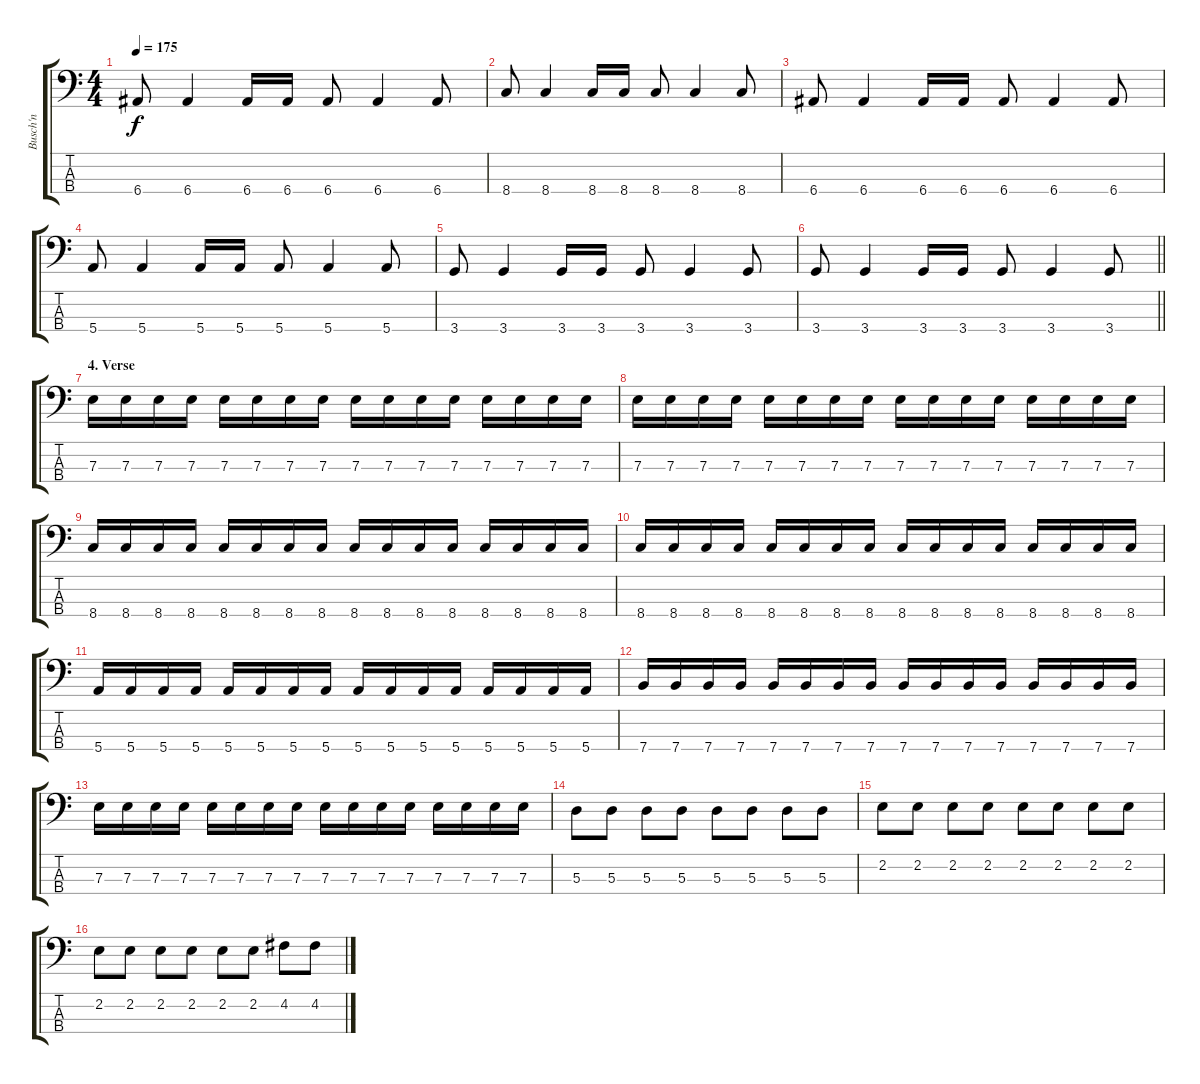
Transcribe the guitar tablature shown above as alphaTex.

\track ("Busch'n" "Busch'n") {instrument electricbasspick}
\staff {score tabs}
\tuning (G2 D2 A1 E1) {hide}
\ts (4 4)
\tempo 175
\clef f4
\ks c
6.4.8{dy f} 6.4.4 6.4.16 6.4.16 6.4.8 6.4.4 6.4.8 |
8.4.8 8.4.4 8.4.16 8.4.16 8.4.8 8.4.4 8.4.8 |
6.4.8 6.4.4 6.4.16 6.4.16 6.4.8 6.4.4 6.4.8 |
5.4.8 5.4.4 5.4.16 5.4.16 5.4.8 5.4.4 5.4.8 |
3.4.8 3.4.4 3.4.16 3.4.16 3.4.8 3.4.4 3.4.8 |
\barLineRight lightlight
3.4.8 3.4.4 3.4.16 3.4.16 3.4.8 3.4.4 3.4.8 |
\section ("" "4. Verse")
7.3.16 7.3.16 7.3.16 7.3.16 7.3.16 7.3.16 7.3.16 7.3.16 7.3.16 7.3.16 7.3.16 7.3.16 7.3.16 7.3.16 7.3.16 7.3.16 |
7.3.16 7.3.16 7.3.16 7.3.16 7.3.16 7.3.16 7.3.16 7.3.16 7.3.16 7.3.16 7.3.16 7.3.16 7.3.16 7.3.16 7.3.16 7.3.16 |
8.4.16 8.4.16 8.4.16 8.4.16 8.4.16 8.4.16 8.4.16 8.4.16 8.4.16 8.4.16 8.4.16 8.4.16 8.4.16 8.4.16 8.4.16 8.4.16 |
8.4.16 8.4.16 8.4.16 8.4.16 8.4.16 8.4.16 8.4.16 8.4.16 8.4.16 8.4.16 8.4.16 8.4.16 8.4.16 8.4.16 8.4.16 8.4.16 |
5.4.16 5.4.16 5.4.16 5.4.16 5.4.16 5.4.16 5.4.16 5.4.16 5.4.16 5.4.16 5.4.16 5.4.16 5.4.16 5.4.16 5.4.16 5.4.16 |
7.4.16 7.4.16 7.4.16 7.4.16 7.4.16 7.4.16 7.4.16 7.4.16 7.4.16 7.4.16 7.4.16 7.4.16 7.4.16 7.4.16 7.4.16 7.4.16 |
7.3.16 7.3.16 7.3.16 7.3.16 7.3.16 7.3.16 7.3.16 7.3.16 7.3.16 7.3.16 7.3.16 7.3.16 7.3.16 7.3.16 7.3.16 7.3.16 |
5.3.8 5.3.8 5.3.8 5.3.8 5.3.8 5.3.8 5.3.8 5.3.8 |
2.2.8 2.2.8 2.2.8 2.2.8 2.2.8 2.2.8 2.2.8 2.2.8 |
2.2.8 2.2.8 2.2.8 2.2.8 2.2.8 2.2.8 4.2.8 4.2.8
